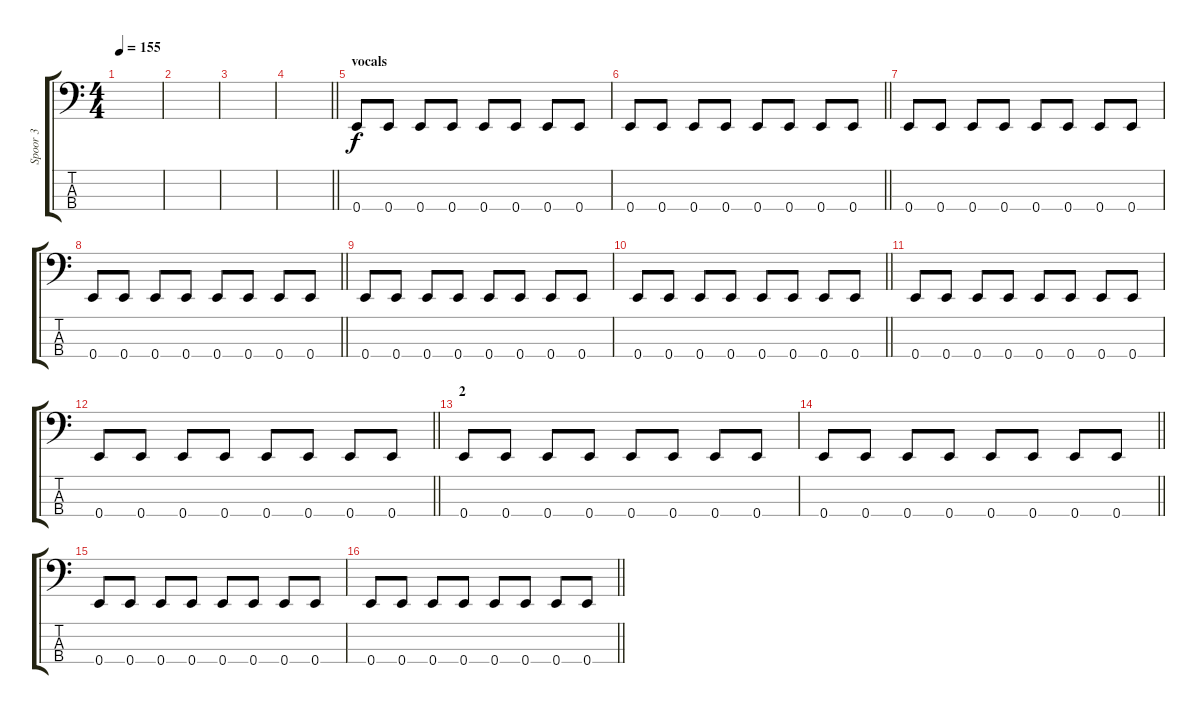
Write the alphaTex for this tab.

\track ("Spoor 3" "Spoor 3") {instrument electricbassfinger}
\staff {score tabs}
\tuning (G2 D2 A1 E1) {hide}
\ts (4 4)
\tempo 155
\clef f4
\ks c
|
|
|
\barLineRight lightlight
|
\section ("" "vocals")
0.4.8 0.4.8 0.4.8 0.4.8 0.4.8 0.4.8 0.4.8 0.4.8 |
\barLineRight lightlight
0.4.8 0.4.8 0.4.8 0.4.8 0.4.8 0.4.8 0.4.8 0.4.8 |
0.4.8 0.4.8 0.4.8 0.4.8 0.4.8 0.4.8 0.4.8 0.4.8 |
\barLineRight lightlight
0.4.8 0.4.8 0.4.8 0.4.8 0.4.8 0.4.8 0.4.8 0.4.8 |
0.4.8 0.4.8 0.4.8 0.4.8 0.4.8 0.4.8 0.4.8 0.4.8 |
\barLineRight lightlight
0.4.8 0.4.8 0.4.8 0.4.8 0.4.8 0.4.8 0.4.8 0.4.8 |
0.4.8 0.4.8 0.4.8 0.4.8 0.4.8 0.4.8 0.4.8 0.4.8 |
\barLineRight lightlight
0.4.8 0.4.8 0.4.8 0.4.8 0.4.8 0.4.8 0.4.8 0.4.8 |
\section ("" "2")
0.4.8 0.4.8 0.4.8 0.4.8 0.4.8 0.4.8 0.4.8 0.4.8 |
\barLineRight lightlight
0.4.8 0.4.8 0.4.8 0.4.8 0.4.8 0.4.8 0.4.8 0.4.8 |
0.4.8 0.4.8 0.4.8 0.4.8 0.4.8 0.4.8 0.4.8 0.4.8 |
\barLineRight lightlight
0.4.8 0.4.8 0.4.8 0.4.8 0.4.8 0.4.8 0.4.8 0.4.8
